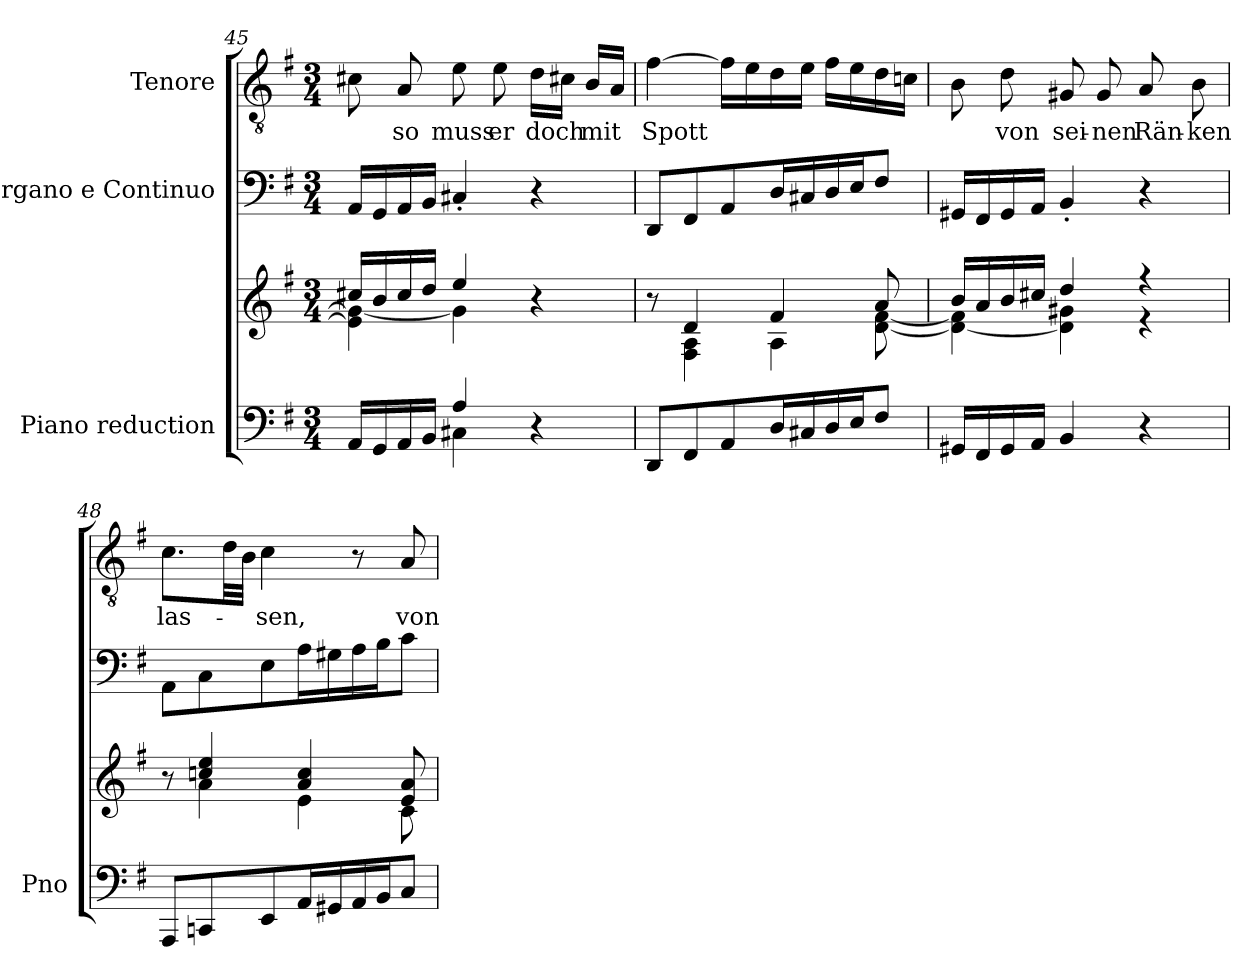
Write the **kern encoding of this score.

**kern	**kern	**kern	**kern	**text
*part3	*part3	*part2	*part1	*part1
*staff4	*staff3	*staff2	*staff1	*staff1
*I"Piano reduction	*	*I"Organo e Continuo	*I"Tenore	*
*I'Pno	*	*	*	*
!!LO:PB:g=z
*clefF4	*clefG2	*clefF4	*clefGv2	*
*k[f#]	*k[f#]	*k[f#]	*k[f#]	*
*M3/4	*M3/4	*M3/4	*M3/4	*
=45	=45	=45	=45	=45
*^	*^	*	*	*
16AA/LL	4ryy	16cc#X/LL	4e\] 4g\_	16AA/LL	8c#X\	.
16GG/	.	16b/	.	16GG/	.	.
!	!	!	!	!	!	!LO:LY:b
16AA/	.	16cc#/	.	16AA/	8A/	so
16BB/JJ	.	16dd/JJ	.	16BB/JJ	.	.
!	!	!	!	!	!	!LO:LY:b
4A/	4C#X\	4ee/	4g\]	4C#X'/	8e\	muss
!	!	!	!	!	!	!LO:LY:b
.	.	.	.	.	8e\	er
!	!	!	!	!	!	!LO:LY:b
4r	4ryy	4r	4ryy	4r	16d\LL	doch
.	.	.	.	.	16c#X\JJ	.
!	!	!	!	!	!	!LO:LY:b
.	.	.	.	.	16B/LL	mit
.	.	.	.	.	16A/JJ	.
*v	*v	*	*	*	*	*
=46	=46	=46	=46	=46	=46
!	!	!	!	!	!LO:LY:b
8DD/L	8r	8ryy	8DD/L	[>4f#\	-Spott
8FF#/	4d/	4F#\ 4A\	8FF#/	.	.
8AA/	.	.	8AA/	16f#\LL]	.
.	.	.	.	16e\	.
16D/L	4f#/	4A\	16D/L	16d\	.
16C#X/	.	.	16C#X/	16e\JJ	.
16D/	.	.	16D/	16f#\LL	.
16E/J	.	.	16E/J	16e\	.
8F#/J	8a/	[8d\ [8f#\	8F#/J	16d\	.
.	.	.	.	16cn\JJ	.
=47	=47	=47	=47	=47	=47
16GG#i/LL	16b/LL	4d\_ 4f#\]	16GG#X/LL	8B\	.
16FF#/	16a/	.	16FF#/	.	.
!	!	!	!	!	!LO:LY:b
16GG#/	16b/	.	16GG#/	8d\	von
16AA/JJ	16cc#X/JJ	.	16AA/JJ	.	.
!	!	!	!	!	!LO:LY:b
4BB/	4dd/	4d\] 4g#X\	4BB'/	8G#X/	sei-
!	!	!	!	!	!LO:LY:b
.	.	.	.	8G#/	-nen
!	!	!	!	!	!LO:LY:b
4r	4r	4r	4r	8A/	Rän-
!	!	!	!	!	!LO:LY:b
.	.	.	.	8B\	-ken
=48	=48	=48	=48	=48	=48
!	!	!	!	!	!LO:LY:b
8AAA/L	8r	8ryy	8AA\L	8.c\L	las-
8CCn/	4ccn/ 4ee/	4a\	8C\	.	.
.	.	.	.	32d\LL	.
.	.	.	.	32B\JJJ	.
!	!	!	!	!	!LO:LY:b
8EE/	.	.	8E\	4c\	-sen,
16AA/L	4a/ 4cc/	4e\	16A\L	.	.
16GG#X/	.	.	16G#X\	.	.
16AA/	.	.	16A\	8r	.
16BB/J	.	.	16B\J	.	.
!	!	!	!	!	!LO:LY:b
8C/J	8e/ 8a/	8c\	8c\J	8A/	von
*	*v	*v	*	*	*
=	=	=	=	=
*-	*-	*-	*-	*-
